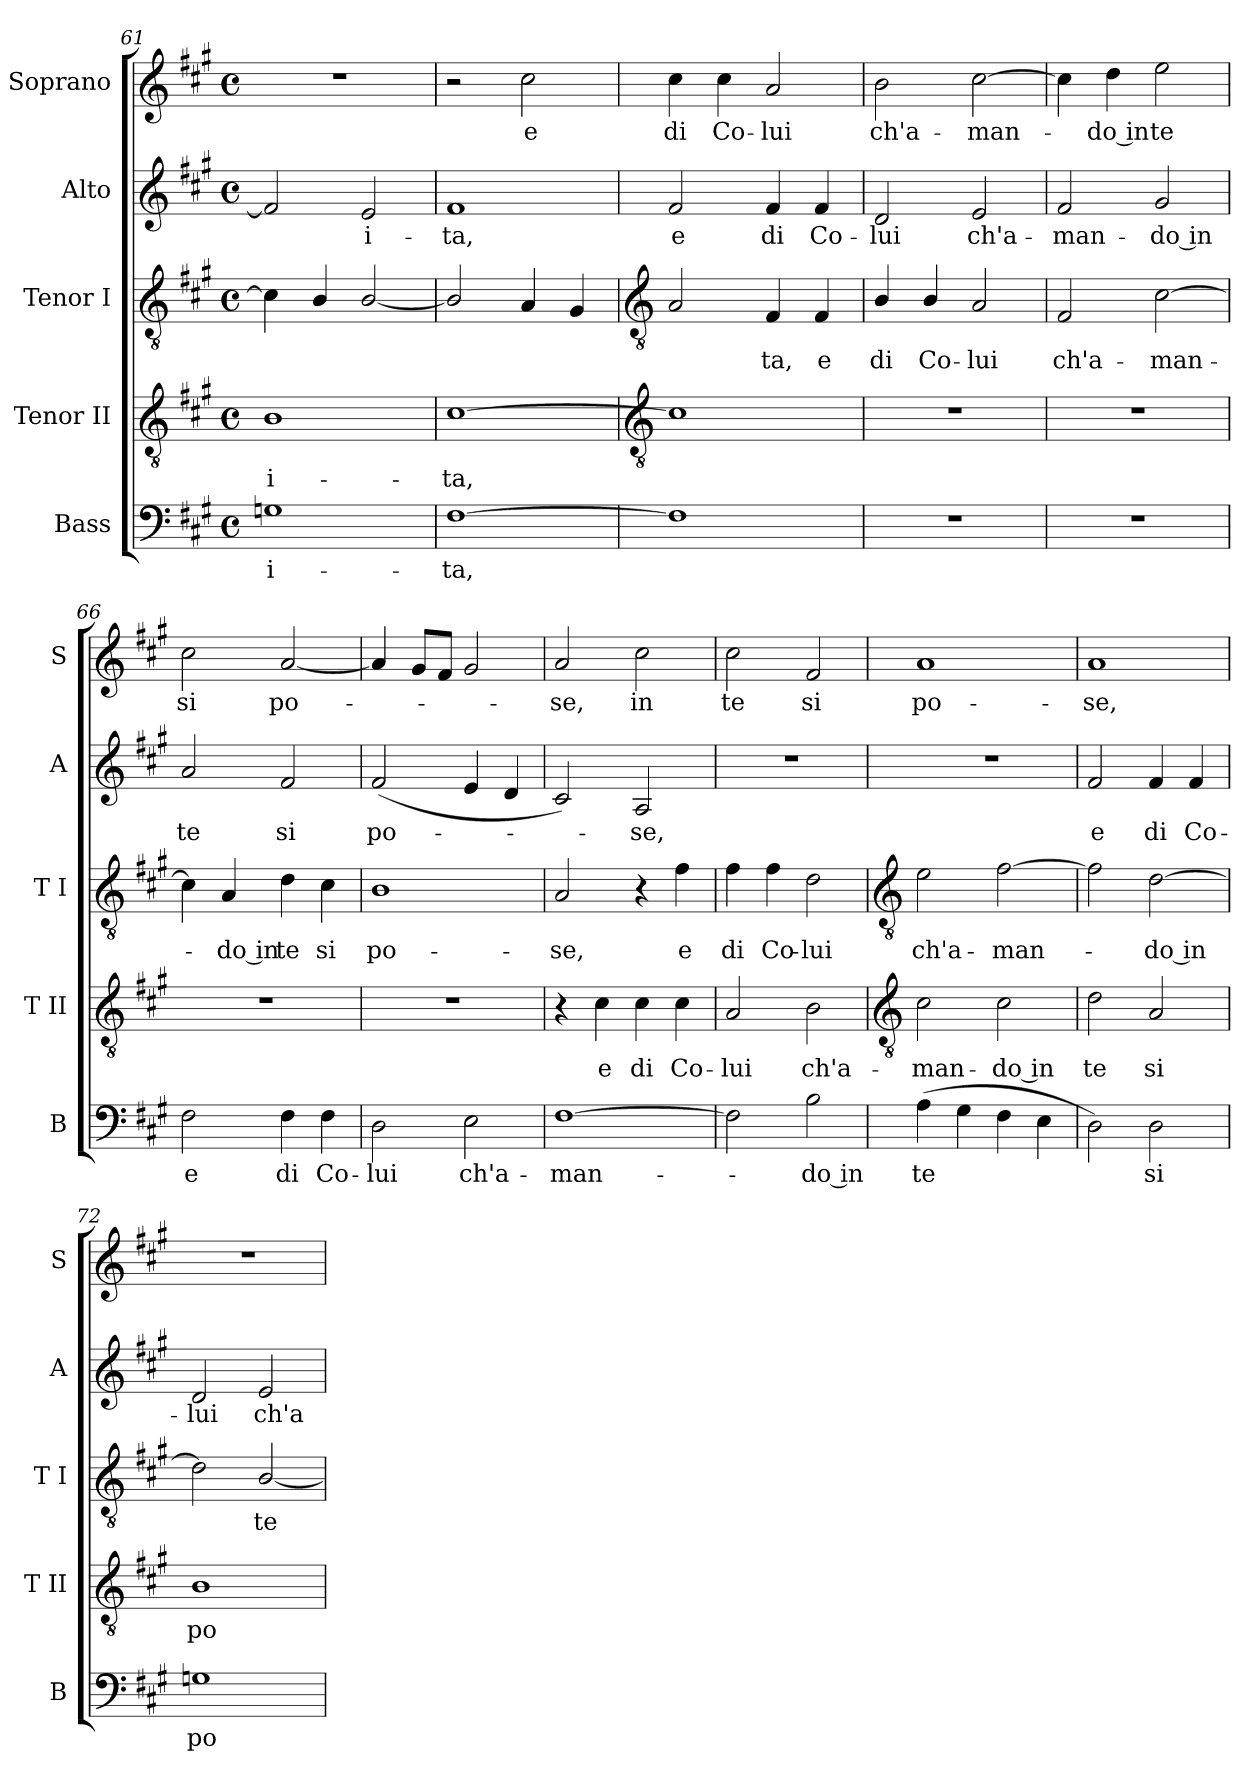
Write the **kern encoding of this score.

**kern	**text	**kern	**text	**kern	**text	**kern	**text	**kern	**text
*part5	*part5	*part4	*part4	*part3	*part3	*part2	*part2	*part1	*part1
*staff5	*staff5	*staff4	*staff4	*staff3	*staff3	*staff2	*staff2	*staff1	*staff1
*I"Bass	*	*I"Tenor II	*	*I"Tenor I	*	*I"Alto	*	*I"Soprano	*
*I'B	*	*I'T II	*	*I'T I	*	*I'A	*	*I'S	*
*clefF4	*	*clefGv2	*	*clefGv2	*	*clefG2	*	*clefG2	*
*k[f#c#g#]	*	*k[f#c#g#]	*	*k[f#c#g#]	*	*k[f#c#g#]	*	*k[f#c#g#]	*
*A:	*	*A:	*	*A:	*	*A:	*	*A:	*
*M4/4	*	*M4/4	*	*M4/4	*	*M4/4	*	*M4/4	*
*met(c)	*	*met(c)	*	*met(c)	*	*met(c)	*	*met(c)	*
=61	=61	=61	=61	=61	=61	=61	=61	=61	=61
!	!LO:LY:b	!	!LO:LY:b	!	!	!	!	!	!
1Gn	-i-	1B	-i-	4c#]	.	2f#]	.	1r	.
.	.	.	.	4B/	.	.	.	.	.
!	!	!	!	!	!	!	!LO:LY:b	!	!
.	.	.	.	[2B/	.	2e	i-	.	.
=62	=62	=62	=62	=62	=62	=62	=62	=62	=62
!	!LO:LY:b	!	!LO:LY:b	!	!	!	!LO:LY:b	!	!
[1F#	-ta,	[1c#	-ta,	2B/]	.	1f#	-ta,	2r	.
!	!	!	!	!	!	!	!	!	!LO:LY:b
.	.	.	.	4A	.	.	.	2cc#	e
.	.	.	.	4G#	.	.	.	.	.
!!LO:LB:g=z
=63	=63	=63	=63	=63	=63	=63	=63	=63	=63
*	*	*clefGv2	*	*clefGv2	*	*	*	*	*
!	!	!	!	!	!	!	!LO:LY:b	!	!LO:LY:b
1F#]	.	1c#]	.	2A	.	2f#	e	4cc#	di
!	!	!	!	!	!	!	!	!	!LO:LY:b
.	.	.	.	.	.	.	.	4cc#	Co-
!	!	!	!	!	!LO:LY:b	!	!LO:LY:b	!	!LO:LY:b
.	.	.	.	4F#	ta,	4f#	di	2a	-lui
!	!	!	!	!	!LO:LY:b	!	!LO:LY:b	!	!
.	.	.	.	4F#	e	4f#	Co-	.	.
=64	=64	=64	=64	=64	=64	=64	=64	=64	=64
!	!	!	!	!	!LO:LY:b	!	!LO:LY:b	!	!LO:LY:b
1r	.	1r	.	4B/	di	2d	-lui	2b	ch'a-
!	!	!	!	!	!LO:LY:b	!	!	!	!
.	.	.	.	4B/	Co-	.	.	.	.
!	!	!	!	!	!LO:LY:b	!	!LO:LY:b	!	!LO:LY:b
.	.	.	.	2A	-lui	2e	ch'a-	[2cc#	-man-
=65	=65	=65	=65	=65	=65	=65	=65	=65	=65
!	!	!	!	!	!LO:LY:b	!	!LO:LY:b	!	!
1r	.	1r	.	2F#	ch'a-	2f#	-man-	4cc#]	.
!	!	!	!	!	!	!	!	!	!LO:LY:b
.	.	.	.	.	.	.	.	4dd	do in
!	!	!	!	!	!LO:LY:b	!	!LO:LY:b	!	!LO:LY:b
.	.	.	.	[2c#	-man-	2g#	-do in	2ee	te
=66	=66	=66	=66	=66	=66	=66	=66	=66	=66
!	!LO:LY:b	!	!	!	!	!	!LO:LY:b	!	!LO:LY:b
2F#	e	1r	.	4c#]	.	2a	te	2cc#	si
!	!	!	!	!	!LO:LY:b	!	!	!	!
.	.	.	.	4A	do in	.	.	.	.
!	!LO:LY:b	!	!	!	!LO:LY:b	!	!LO:LY:b	!	!LO:LY:b
4F#	di	.	.	4d	te	2f#	si	[2a	po-
!	!LO:LY:b	!	!	!	!LO:LY:b	!	!	!	!
4F#	Co-	.	.	4c#	si	.	.	.	.
=67	=67	=67	=67	=67	=67	=67	=67	=67	=67
!	!LO:LY:b	!	!	!	!LO:LY:b	!	!LO:LY:b	!	!
2D	-lui	1r	.	1B	po-	(<2f#	po-	4a]	.
.	.	.	.	.	.	.	.	8g#L	.
.	.	.	.	.	.	.	.	8f#J	.
!	!LO:LY:b	!	!	!	!	!	!	!	!
2E	ch'a-	.	.	.	.	4e	.	2g#	.
.	.	.	.	.	.	4d	.	.	.
=68	=68	=68	=68	=68	=68	=68	=68	=68	=68
!	!LO:LY:b	!	!	!	!LO:LY:b	!	!	!	!LO:LY:b
[1F#	-man-	4r	.	2A	-se,	2c#)	.	2a	se,
!	!	!	!LO:LY:b	!	!	!	!	!	!
.	.	4c#	e	.	.	.	.	.	.
!	!	!	!LO:LY:b	!	!	!	!LO:LY:b	!	!LO:LY:b
.	.	4c#	di	4r	.	2A	se,	2cc#	in
!	!	!	!LO:LY:b	!	!LO:LY:b	!	!	!	!
.	.	4c#	Co-	4f#	e	.	.	.	.
=69	=69	=69	=69	=69	=69	=69	=69	=69	=69
!	!	!	!LO:LY:b	!	!LO:LY:b	!	!	!	!LO:LY:b
2F#]	.	2A	-lui	4f#	di	1r	.	2cc#	te
!	!	!	!	!	!LO:LY:b	!	!	!	!
.	.	.	.	4f#	Co-	.	.	.	.
!	!LO:LY:b	!	!LO:LY:b	!	!LO:LY:b	!	!	!	!LO:LY:b
2B	do in	2B	ch'a-	2d	-lui	.	.	2f#	si
!!LO:LB:g=z
=70	=70	=70	=70	=70	=70	=70	=70	=70	=70
*	*	*clefGv2	*	*clefGv2	*	*	*	*	*
!	!LO:LY:b	!	!LO:LY:b	!	!LO:LY:b	!	!	!	!LO:LY:b
(>4A	te	2c#	-man-	2e	ch'a-	1r	.	1a	po-
4G#	.	.	.	.	.	.	.	.	.
!	!	!	!LO:LY:b	!	!LO:LY:b	!	!	!	!
4F#	.	2c#	-do in	[2f#	-man-	.	.	.	.
4E	.	.	.	.	.	.	.	.	.
=71	=71	=71	=71	=71	=71	=71	=71	=71	=71
!	!	!	!LO:LY:b	!	!	!	!LO:LY:b	!	!LO:LY:b
2D)	.	2d	te	2f#]	.	2f#	e	1a	-se,
!	!LO:LY:b	!	!LO:LY:b	!	!LO:LY:b	!	!LO:LY:b	!	!
2D	si	2A	si	[2d	-do in	4f#	di	.	.
!	!	!	!	!	!	!	!LO:LY:b	!	!
.	.	.	.	.	.	4f#	Co-	.	.
=72	=72	=72	=72	=72	=72	=72	=72	=72	=72
!	!LO:LY:b	!	!LO:LY:b	!	!	!	!LO:LY:b	!	!
1Gn	po-	1B	po-	2d]	.	2d	-lui	1r	.
!	!	!	!	!	!LO:LY:b	!	!LO:LY:b	!	!
.	.	.	.	[2B/	te	2e	ch'a-	.	.
=	=	=	=	=	=	=	=	=	=
*-	*-	*-	*-	*-	*-	*-	*-	*-	*-
